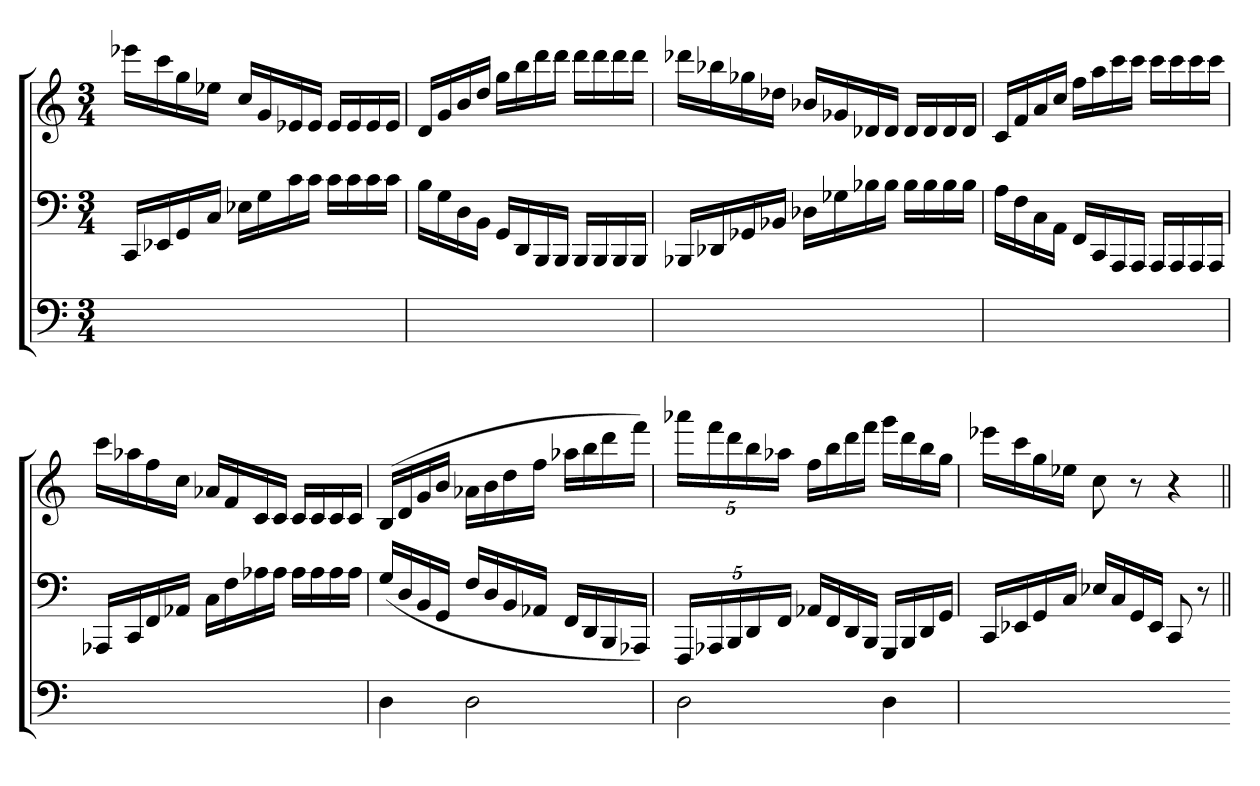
**kern	**kern	**kern
*part3	*part2	*part1
*staff3	*staff2	*staff1
*	*clefF4	*clefG2
*M3/4	*M3/4	*M3/4
=	=	=
2.ryy	16CCLL	16eee-XLL
.	16EE-X	16ccc
.	16GG	16gg
.	16CJJ	16ee-XJJ
.	16E-XLL	16ccLL
.	16G	16g
.	16c	16e-X
.	16cJJ	16e-JJ
.	16cLL	16e-LL
.	16c	16e-
.	16c	16e-
.	16cJJ	16e-JJ
=	=	=
2.ryy	16BLL	16dLL
.	16G	16g
.	16D	16b
.	16BBJJ	16ddJJ
.	16GGLL	16ggLL
.	16DD	16bb
.	16BBB	16ddd
.	16BBBJJ	16dddJJ
.	16BBBLL	16dddLL
.	16BBB	16ddd
.	16BBB	16ddd
.	16BBBJJ	16dddJJ
=	=	=
2.ryy	16BBB-XLL	16ddd-XLL
.	16DD-X	16bb-X
.	16GG-X	16gg-X
.	16BB-XJJ	16dd-XJJ
.	16D-XLL	16b-XLL
.	16G-X	16g-X
.	16B-X	16d-X
.	16B-JJ	16d-JJ
.	16B-LL	16d-LL
.	16B-	16d-
.	16B-	16d-
.	16B-JJ	16d-JJ
=	=	=
2.ryy	16ALL	16cLL
.	16F	16f
.	16C	16a
.	16AAJJ	16ccJJ
.	16FFLL	16ffLL
.	16CC	16aa
.	16AAA	16ccc
.	16AAAJJ	16cccJJ
.	16AAALL	16cccLL
.	16AAA	16ccc
.	16AAA	16ccc
.	16AAAJJ	16cccJJ
=	=	=
2.ryy	16AAA-XLL	16cccLL
.	16CC	16aa-X
.	16FF	16ff
.	16AA-XJJ	16ccJJ
.	16CLL	16a-XLL
.	16F	16f
.	16A-X	16c
.	16A-JJ	16cJJ
.	16A-LL	16cLL
.	16A-	16c
.	16A-	16c
.	16A-JJ	16cJJ
=	=	=
4D	(16GLL	(16BLL
.	16D	16d
.	16BB	16g
.	16GGJJ	16bJJ
2D	16FLL	16a-XLL
.	16D	16b
.	16BB	16dd
.	16AA-XJJ	16ffJJ
.	16FFLL	16aa-XLL
.	16DD	16bb
.	16BBB	16ddd
.	16AAA-XJJ)	16fffJJ)
=	=	=
2D	20FFFLL	20aaa-XLL
.	20AAA-X	20fff
.	20BBB	20ddd
.	20DD	20bb
.	20FFJJ	20aa-XJJ
.	16AA-XLL	16ffLL
.	16FF	16bb
.	16DD	16ddd
.	16BBBJJ	16fffJJ
4D	16GGGLL	16gggLL
.	16BBB	16ddd
.	16DD	16bb
.	16GGJJ	16ggJJ
=	=	=
2.ryy	16CCLL	16eee-XLL
.	16EE-X	16ccc
.	16GG	16gg
.	16CJJ	16ee-XJJ
.	16E-XLL	8cc
.	16C	.
.	16GG	8r
.	16EE-JJ	.
.	8CC	4r
.	8r	.
==	=||	=||
*-	*-	*-
